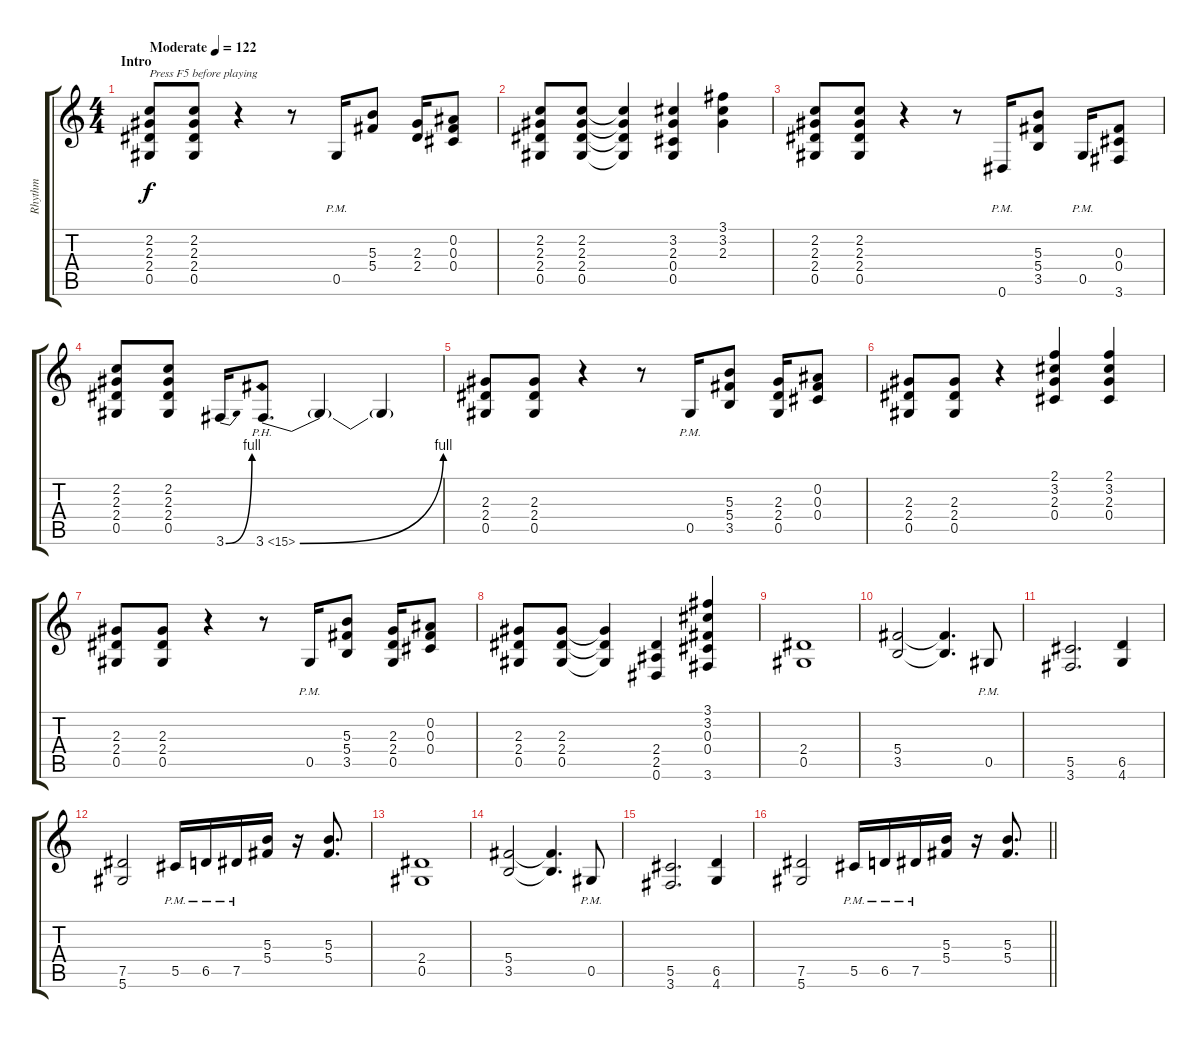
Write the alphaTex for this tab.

\track ("Rhythm" "Rhythm") {instrument distortionguitar}
\staff {score tabs}
\tuning (Eb4 Bb3 Gb3 Db3 Ab2 Eb2) {hide}
\ts (4 4)
\section ("" "Intro")
\tempo (122 "Moderate")
\clef g2
\ks c
(2.2 2.3 2.4 0.5).8{txt "Press F5 before playing" dy f instrument distortionguitar} (2.2 2.3 2.4 0.5).8 r.4 r.8 0.5{pm}.16 (5.3 5.4).8 (2.3 2.4).16 (0.2 0.3 0.4).8 |
(2.2 2.3 2.4 0.5).8 (2.2 2.3 2.4 0.5).8 (2.2{t} 2.3{t} 2.4{t} 0.5{t}).4 (3.2 2.3 0.4 0.5).4 (3.1 3.2 2.3).4 |
(2.2 2.3 2.4 0.5).8 (2.2 2.3 2.4 0.5).8 r.4 r.8 0.6{pm}.16 (5.3 5.4 3.5).8 0.5{pm}.16 (0.3 0.4 3.6).8 |
(2.2 2.3 2.4 0.5).8 (2.2 2.3 2.4 0.5).8 3.6{be (bend 0 0 60 4)}.16 3.6{be (bend 0 0 60 4) ph 12}.8{d} 3.6{t}.4 3.6{t}.4 |
(2.3 2.4 0.5).8 (2.3 2.4 0.5).8 r.4 r.8 0.5{pm}.16 (5.3 5.4 3.5).8 (2.3 2.4 0.5).16 (0.2 0.3 0.4).8 |
(2.3 2.4 0.5).8 (2.3 2.4 0.5).8 r.4 (2.1 3.2 2.3 0.4).4 (2.1 3.2 2.3 0.4).4 |
(2.3 2.4 0.5).8 (2.3 2.4 0.5).8 r.4 r.8 0.5{pm}.16 (5.3 5.4 3.5).8 (2.3 2.4 0.5).16 (0.2 0.3 0.4).8 |
(2.3 2.4 0.5).8 (2.3 2.4 0.5).8 (2.3{t} 2.4{t} 0.5{t}).4 (2.4 2.5 0.6).4 (3.1 3.2 0.3 0.4 3.6).4 |
(2.4 0.5).1 |
(5.4 3.5).2 (5.4{t} 3.5{t}).4{d} 0.5{pm}.8 |
(5.5 3.6).2{d} (6.5 4.6).4 |
(7.5 5.6).2 5.5{pm}.16 6.5{pm}.16 7.5{pm}.16 (5.3 5.4).16 r.16 (5.3 5.4).8{d} |
(2.4 0.5).1 |
(5.4 3.5).2 (5.4{t} 3.5{t}).4{d} 0.5{pm}.8 |
(5.5 3.6).2{d} (6.5 4.6).4 |
\barLineRight lightlight
(7.5 5.6).2 5.5{pm}.16 6.5{pm}.16 7.5{pm}.16 (5.3 5.4).16 r.16 (5.3 5.4).8{d}
